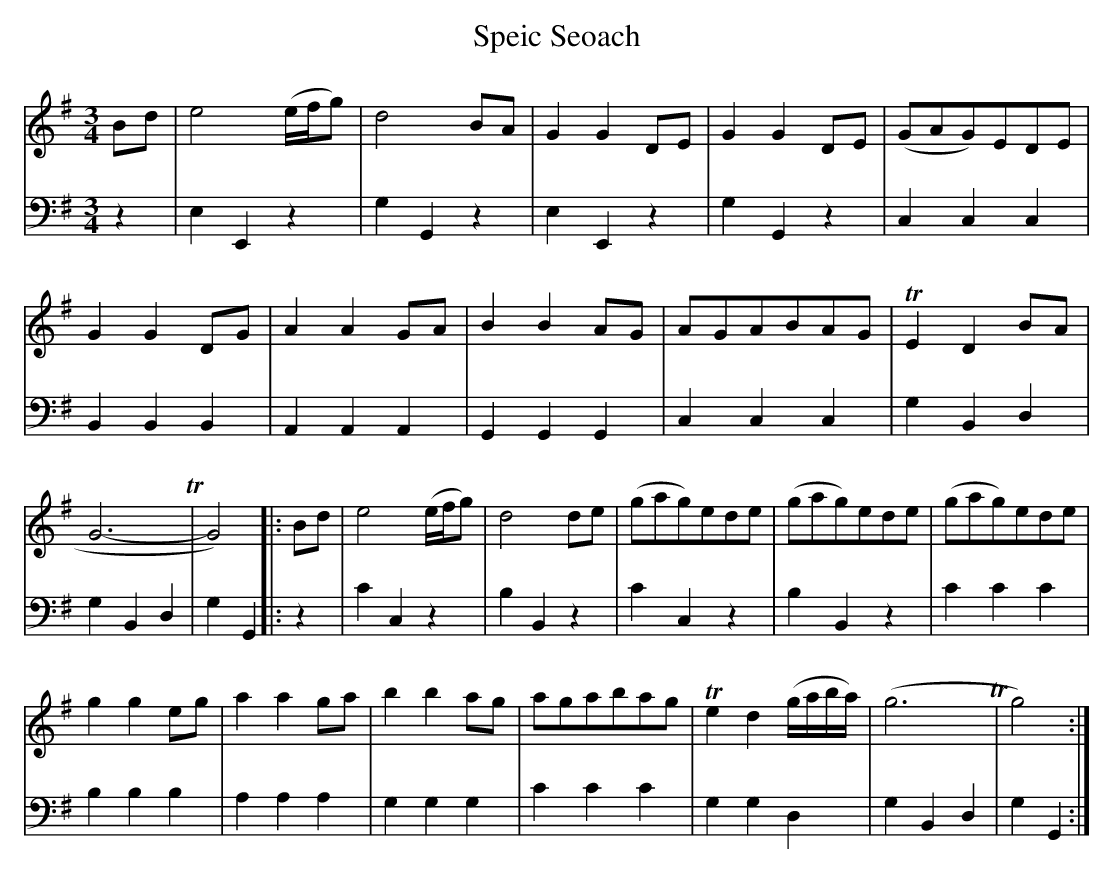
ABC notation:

X:1
T:Speic Seoach
M:3/4
L:1/8
K:G
V:1
Bd|e4 (e/f/g)|d4 BA|G2G2 DE|G2G2 DE|(GAG)EDE|
G2G2 DG|A2A2 GA|B2B2 AG|AGABAG|TE2D2 BA|
G6-T|G4)||:Bd|e4 (e/f/g)|d4 de|(gag)ede|(gag)ede|(gag)ede|
g2g2 eg|a2a2 ga|b2b2 ag|agabag|Te2d2 (g/a/b/a/)|(g6T|g4):|
V: 2 clef=bass middle=d
z2 |e2E2z2 | g2G2z2 | e2E2z2 | g2G2z2 |c2c2c2 |
B2B2B2 | A2 A2 A2 | G2G2G2 |c2c2c2 | g2B2d2 |
g2B2d2 | g2G2 ||: z2 |c'2c2z2 | b2B2z2 | c'2c2z2 | b2B2z2 |c'2c'2c'2 |
b2b2b2 | a2a2a2 | g2g2g2 |c'2c'2c'2 | g2g2d2 | g2B2d2 | g2 G2 :|]
